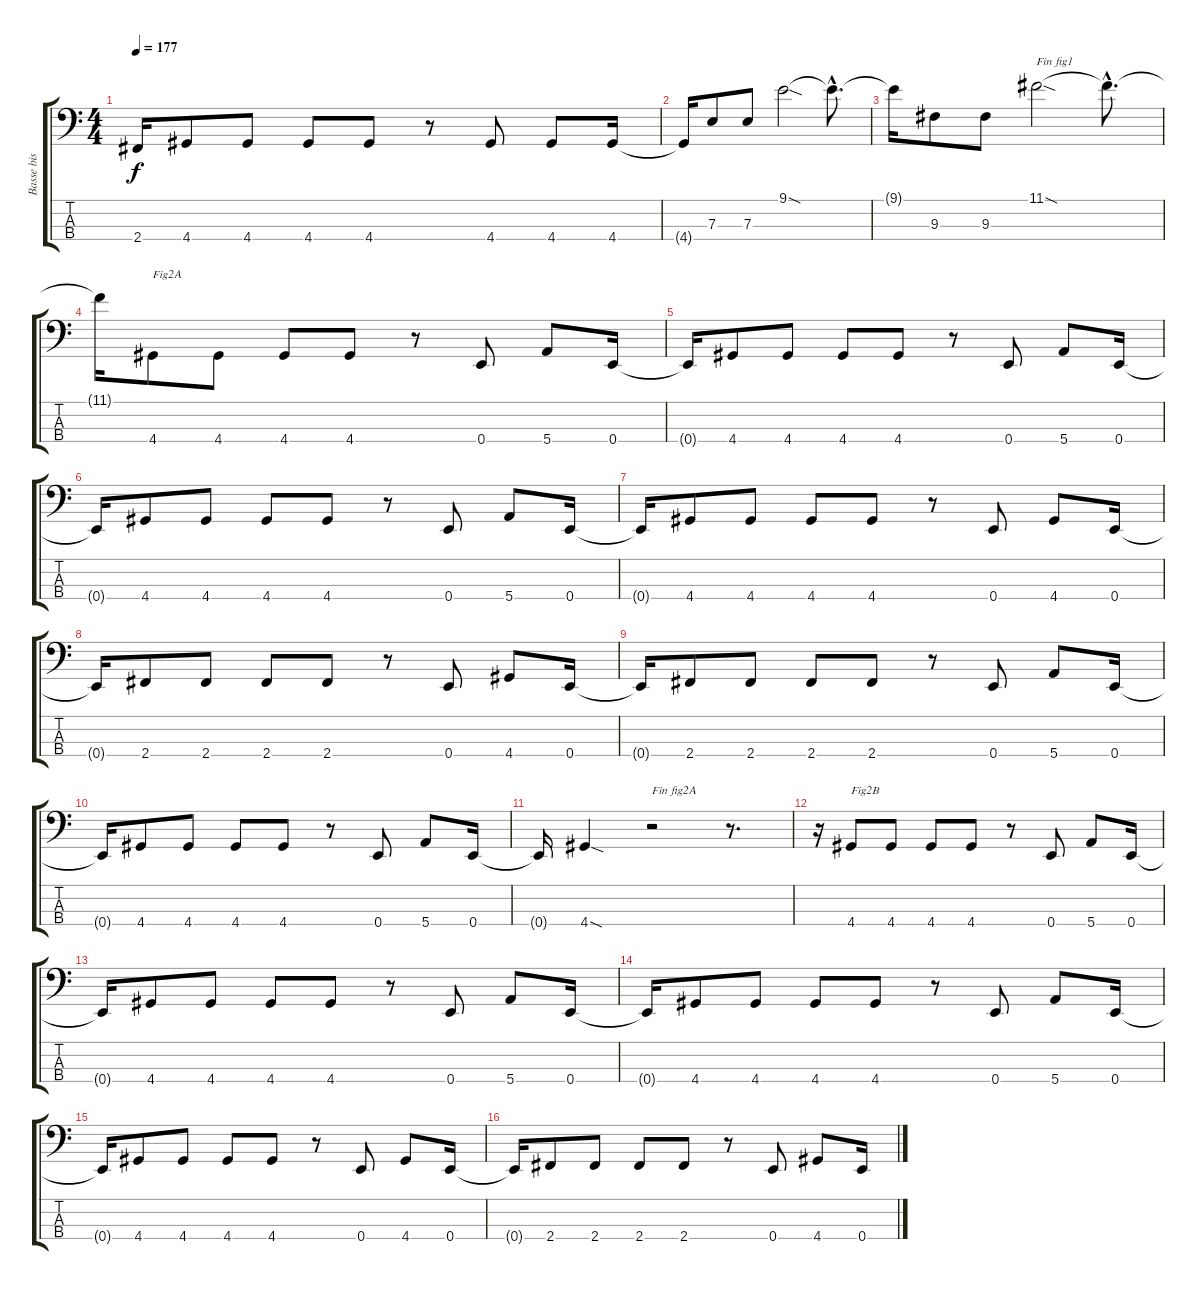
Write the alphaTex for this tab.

\track ("Basse bis" "Basse bis") {instrument synthbass2}
\staff {score tabs}
\tuning (G2 D2 A1 E1) {hide}
\ts (4 4)
\tempo 177
\clef f4
\ks c
2.4{t}.16{dy f} 4.4.8 4.4.8 4.4.8 4.4.8 r.8 4.4.8 4.4.8 4.4.16 |
4.4{t}.16 7.3.8 7.3.8 9.1{sod}.2 9.1{hac t}.8{d} |
9.1{t}.16 9.3.8 9.3.8 11.1{sod}.2{txt "Fin fig1"} 11.1{hac t}.8{d} |
11.1{t}.16 4.4.8{txt "Fig2A"} 4.4.8 4.4.8 4.4.8 r.8 0.4.8 5.4.8 0.4.16 |
0.4{t}.16 4.4.8 4.4.8 4.4.8 4.4.8 r.8 0.4.8 5.4.8 0.4.16 |
0.4{t}.16 4.4.8 4.4.8 4.4.8 4.4.8 r.8 0.4.8 5.4.8 0.4.16 |
0.4{t}.16 4.4.8 4.4.8 4.4.8 4.4.8 r.8 0.4.8 4.4.8 0.4.16 |
0.4{t}.16 2.4.8 2.4.8 2.4.8 2.4.8 r.8 0.4.8 4.4.8 0.4.16 |
0.4{t}.16 2.4.8 2.4.8 2.4.8 2.4.8 r.8 0.4.8 5.4.8 0.4.16 |
0.4{t}.16 4.4.8 4.4.8 4.4.8 4.4.8 r.8 0.4.8 5.4.8 0.4.16 |
0.4{t}.16 4.4{sod}.4 r.2{txt "Fin fig2A"} r.8{d} |
r.16 4.4.8{txt "Fig2B"} 4.4.8 4.4.8 4.4.8 r.8 0.4.8 5.4.8 0.4.16 |
0.4{t}.16 4.4.8 4.4.8 4.4.8 4.4.8 r.8 0.4.8 5.4.8 0.4.16 |
0.4{t}.16 4.4.8 4.4.8 4.4.8 4.4.8 r.8 0.4.8 5.4.8 0.4.16 |
0.4{t}.16 4.4.8 4.4.8 4.4.8 4.4.8 r.8 0.4.8 4.4.8 0.4.16 |
0.4{t}.16 2.4.8 2.4.8 2.4.8 2.4.8 r.8 0.4.8 4.4.8 0.4.16
